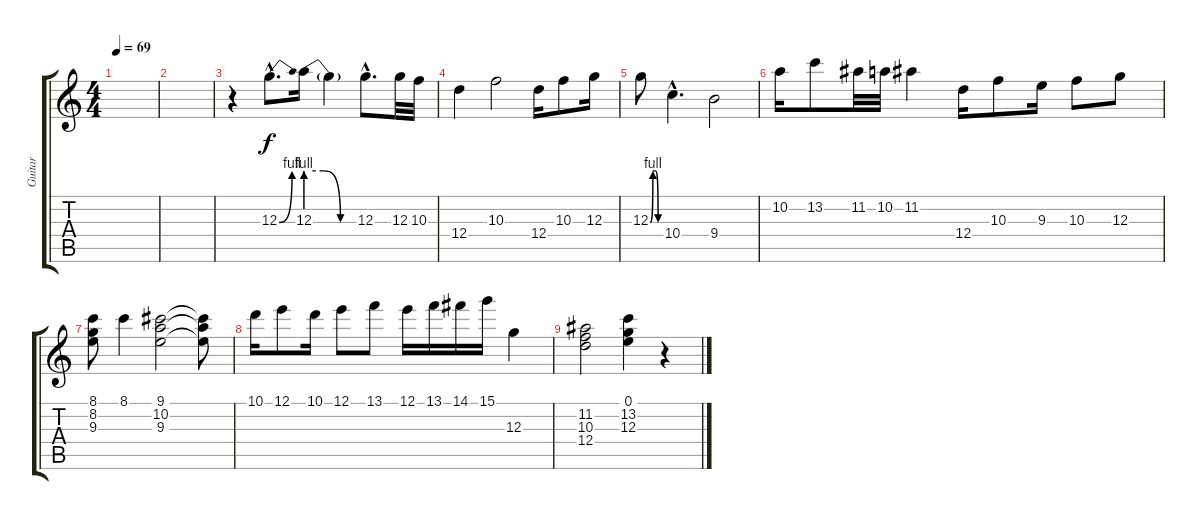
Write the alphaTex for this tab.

\track ("Guitar" "Guitar") {instrument acousticguitarsteel}
\staff {score tabs}
\tuning (E4 B3 G3 D3 A2 E2) {hide}
\ts (4 4)
\tempo 69
\clef g2
\ks c
|
|
r.4 12.3{be (bend 0 0 60 4) hac}.8{d volume 16 instrument overdrivenguitar} 12.3{be (custom 0 4 20 4 40 0 60 0)}.16 12.3{t}.4 12.3{hac}.8{d} 12.3.32 10.3.32 |
12.4.4 10.3.2 12.4.16 10.3.8 12.3.16 |
12.3{be (custom 0 0 15 4 30 4 45 0 60 0)}.8 10.4{hac}.4{d} 9.4.2 |
10.2.16 13.2.8 11.2.32 10.2.32 11.2.4 12.4.16 10.3.8 9.3.16 10.3.8 12.3.8 |
(8.1 8.2 9.3).8 8.1.4 (9.1 10.2 9.3).2 (9.1{t} 10.2{t} 9.3{t}).8 |
10.1.16 12.1.8 10.1.16 12.1.8 13.1.8 12.1.16 13.1.16 14.1.16 15.1.16 12.3.4 |
(11.2 10.3 12.4).2 (0.1 13.2 12.3).4 r.4
